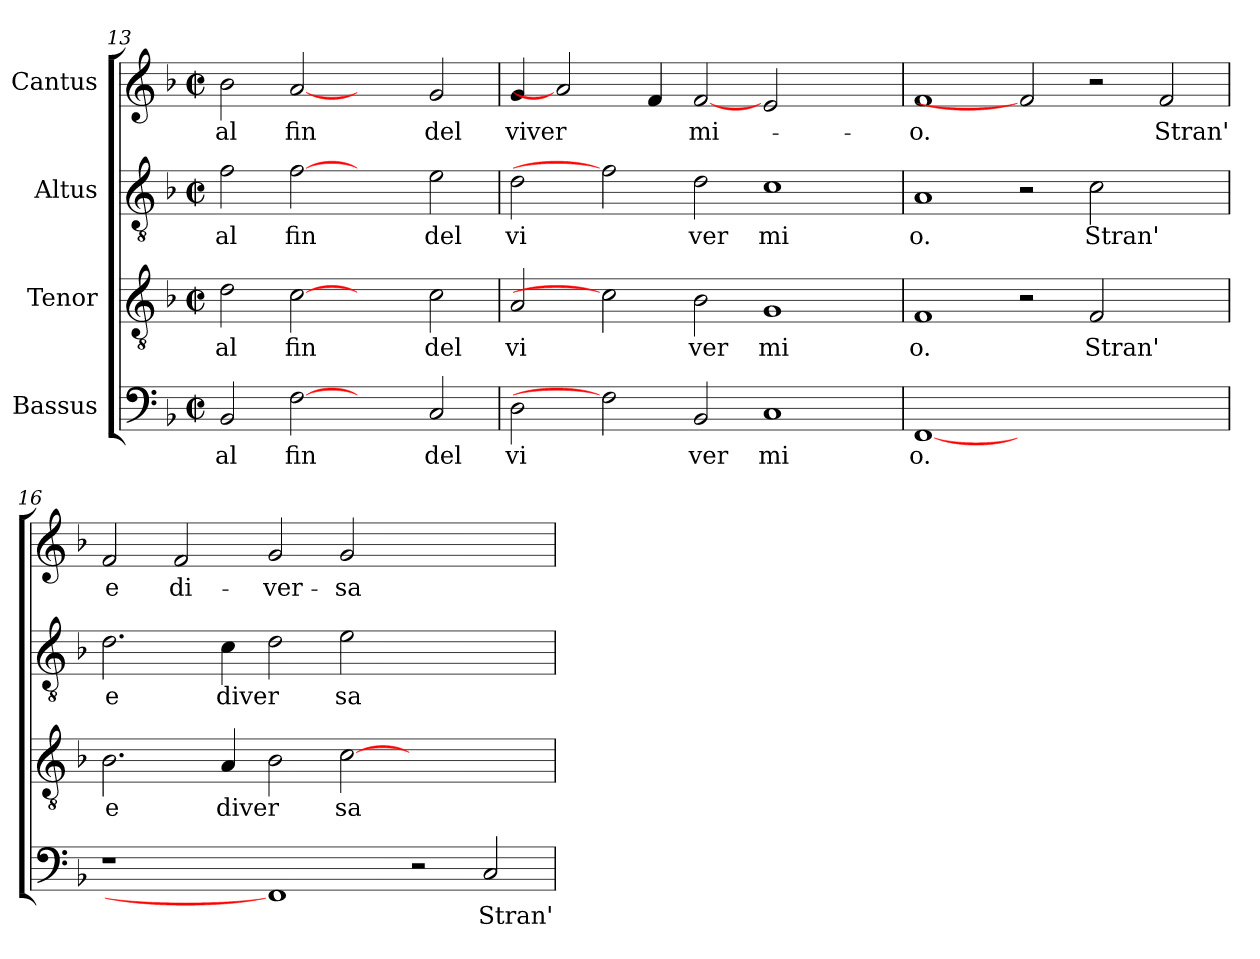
**kern	**text	**kern	**text	**kern	**text	**kern	**text
*part4	*part4	*part3	*part3	*part2	*part2	*part1	*part1
*staff4	*staff4	*staff3	*staff3	*staff2	*staff2	*staff1	*staff1
*I"Bassus	*	*I"Tenor	*	*I"Altus	*	*I"Cantus	*
*clefF4	*	*clefGv2	*	*clefGv2	*	*clefG2	*
*k[b-]	*	*k[b-]	*	*k[b-]	*	*k[b-]	*
*F:	*	*F:	*	*F:	*	*F:	*
*M2/2	*	*M2/2	*	*M2/2	*	*M2/2	*
*met(c|)	*	*met(c|)	*	*met(c|)	*	*met(c|)	*
=13	=13	=13	=13	=13	=13	=13	=13
!	!LO:LY:b:cj	!	!LO:LY:b:cj	!	!LO:LY:b:cj	!	!LO:LY:b:cj
2BB-/	al	2d\	al	2f\	al	2b-\	al
!	!LO:LY:b:cj	!	!LO:LY:b:cj	!	!LO:LY:b:cj	!	!LO:LY:b:cj
[2F	fin	[2c	fin	[2f	fin	[2a	fin
2ryy	.	2ryy	.	2ryy	.	2ryy	.
!	!LO:LY:b:cj	!	!LO:LY:b:cj	!	!LO:LY:b:cj	!	!LO:LY:b:cj
2C/	del	2c\	del	2e\	del	2g/	del
!!LO:LB:g=z
=14	=14	=14	=14	=14	=14	=14	=14
!	!LO:LY:b:cj	!	!LO:LY:b:cj	!	!LO:LY:b:cj	!	!LO:LY:b
2D\	vi	2A/	vi	2d\	vi	4g/	viver
.	.	.	.	.	.	2a]	.
2F]	.	2c]	.	2f]	.	.	.
.	.	.	.	.	.	4f/	.
!	!LO:LY:b:cj	!	!LO:LY:b:cj	!	!LO:LY:b:cj	!	!LO:LY:b:cj
2BB-/	ver	2B-\	ver	2d\	ver	[2f	mi-
!	!LO:LY:b:cj	!	!LO:LY:b:cj	!	!LO:LY:b:cj	!	!
1C	mi	1G	mi	1c	mi	2e/	.
.	.	.	.	.	.	2ryy	.
=15	=15	=15	=15	=15	=15	=15	=15
!	!LO:LY:b:cj	!	!LO:LY:b:cj	!	!LO:LY:b:cj	!	!LO:LY:b:cj
[1FF	o.	1F	o.	1A	o.	1f	-o.
1.ryy	.	2r	.	2r	.	2f]	.
!	!	!	!LO:LY:b:cj	!	!LO:LY:b:cj	!	!
.	.	2F/	Stran'	2c\	Stran'	2r	.
!	!	!	!	!	!	!	!LO:LY:b:cj
.	.	2ryy	.	2ryy	.	2f/	Stran'
=16	=16	=16	=16	=16	=16	=16	=16
!	!	!	!LO:LY:b:cj	!	!LO:LY:b:cj	!	!LO:LY:b:cj
1r	.	2.B-\	e	2.d\	e	2f/	e
!	!	!	!	!	!	!	!LO:LY:b:cj
.	.	.	.	.	.	2f/	di-
!	!	!	!LO:LY:b	!	!LO:LY:b	!	!
.	.	4A/	diver	4c\	diver	.	.
!	!	!	!	!	!	!	!LO:LY:b:cj
1FF]	.	2B-\	.	2d\	.	2g/	-ver-
!	!	!	!LO:LY:b:cj	!	!LO:LY:b:cj	!	!LO:LY:b:cj
.	.	[>2c\	sa	2e\	sa	2g/	-sa
2r	.	1ryy	.	1ryy	.	1ryy	.
!	!LO:LY:b:cj	!	!	!	!	!	!
2C/	Stran'	.	.	.	.	.	.
=	=	=	=	=	=	=	=
*-	*-	*-	*-	*-	*-	*-	*-
